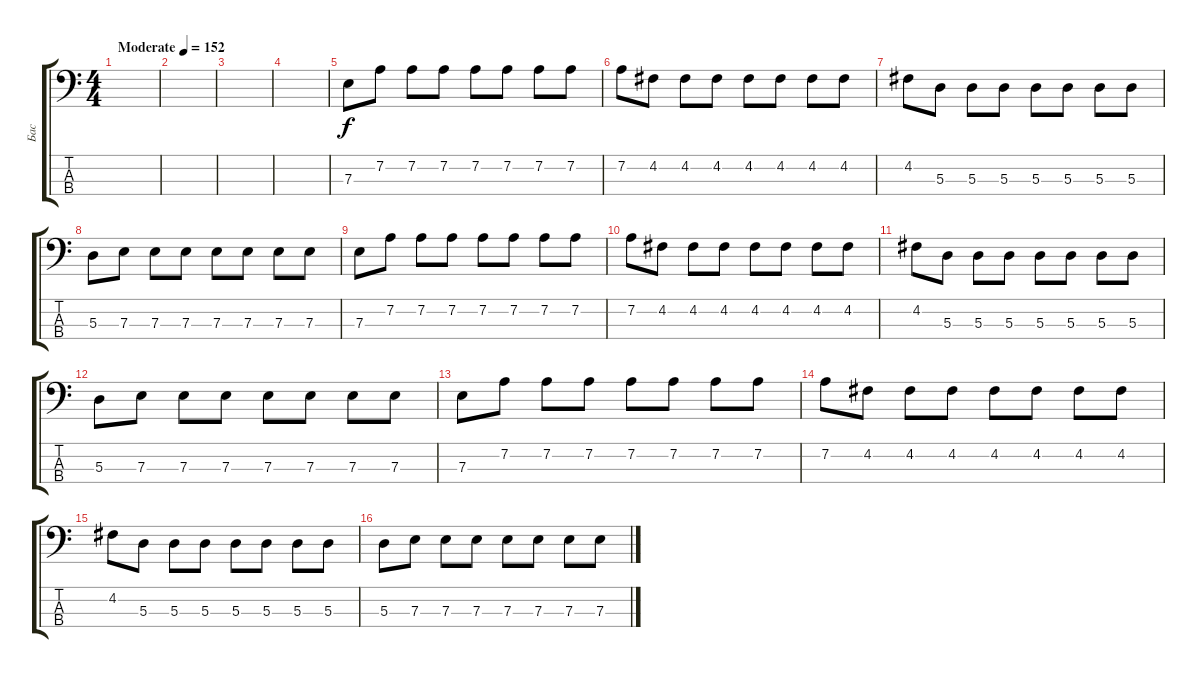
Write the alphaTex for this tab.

\track ("Бас" "Бас") {instrument electricbassfinger}
\staff {score tabs}
\tuning (G2 D2 A1 E1) {hide}
\ts (4 4)
\tempo (152 "Moderate")
\clef f4
\ks c
|
|
|
|
7.3.8 7.2.8 7.2.8 7.2.8 7.2.8 7.2.8 7.2.8 7.2.8 |
7.2.8 4.2.8 4.2.8 4.2.8 4.2.8 4.2.8 4.2.8 4.2.8 |
4.2.8 5.3.8 5.3.8 5.3.8 5.3.8 5.3.8 5.3.8 5.3.8 |
5.3.8 7.3.8 7.3.8 7.3.8 7.3.8 7.3.8 7.3.8 7.3.8 |
7.3.8 7.2.8 7.2.8 7.2.8 7.2.8 7.2.8 7.2.8 7.2.8 |
7.2.8 4.2.8 4.2.8 4.2.8 4.2.8 4.2.8 4.2.8 4.2.8 |
4.2.8 5.3.8 5.3.8 5.3.8 5.3.8 5.3.8 5.3.8 5.3.8 |
5.3.8 7.3.8 7.3.8 7.3.8 7.3.8 7.3.8 7.3.8 7.3.8 |
7.3.8 7.2.8 7.2.8 7.2.8 7.2.8 7.2.8 7.2.8 7.2.8 |
7.2.8 4.2.8 4.2.8 4.2.8 4.2.8 4.2.8 4.2.8 4.2.8 |
4.2.8 5.3.8 5.3.8 5.3.8 5.3.8 5.3.8 5.3.8 5.3.8 |
5.3.8 7.3.8 7.3.8 7.3.8 7.3.8 7.3.8 7.3.8 7.3.8
